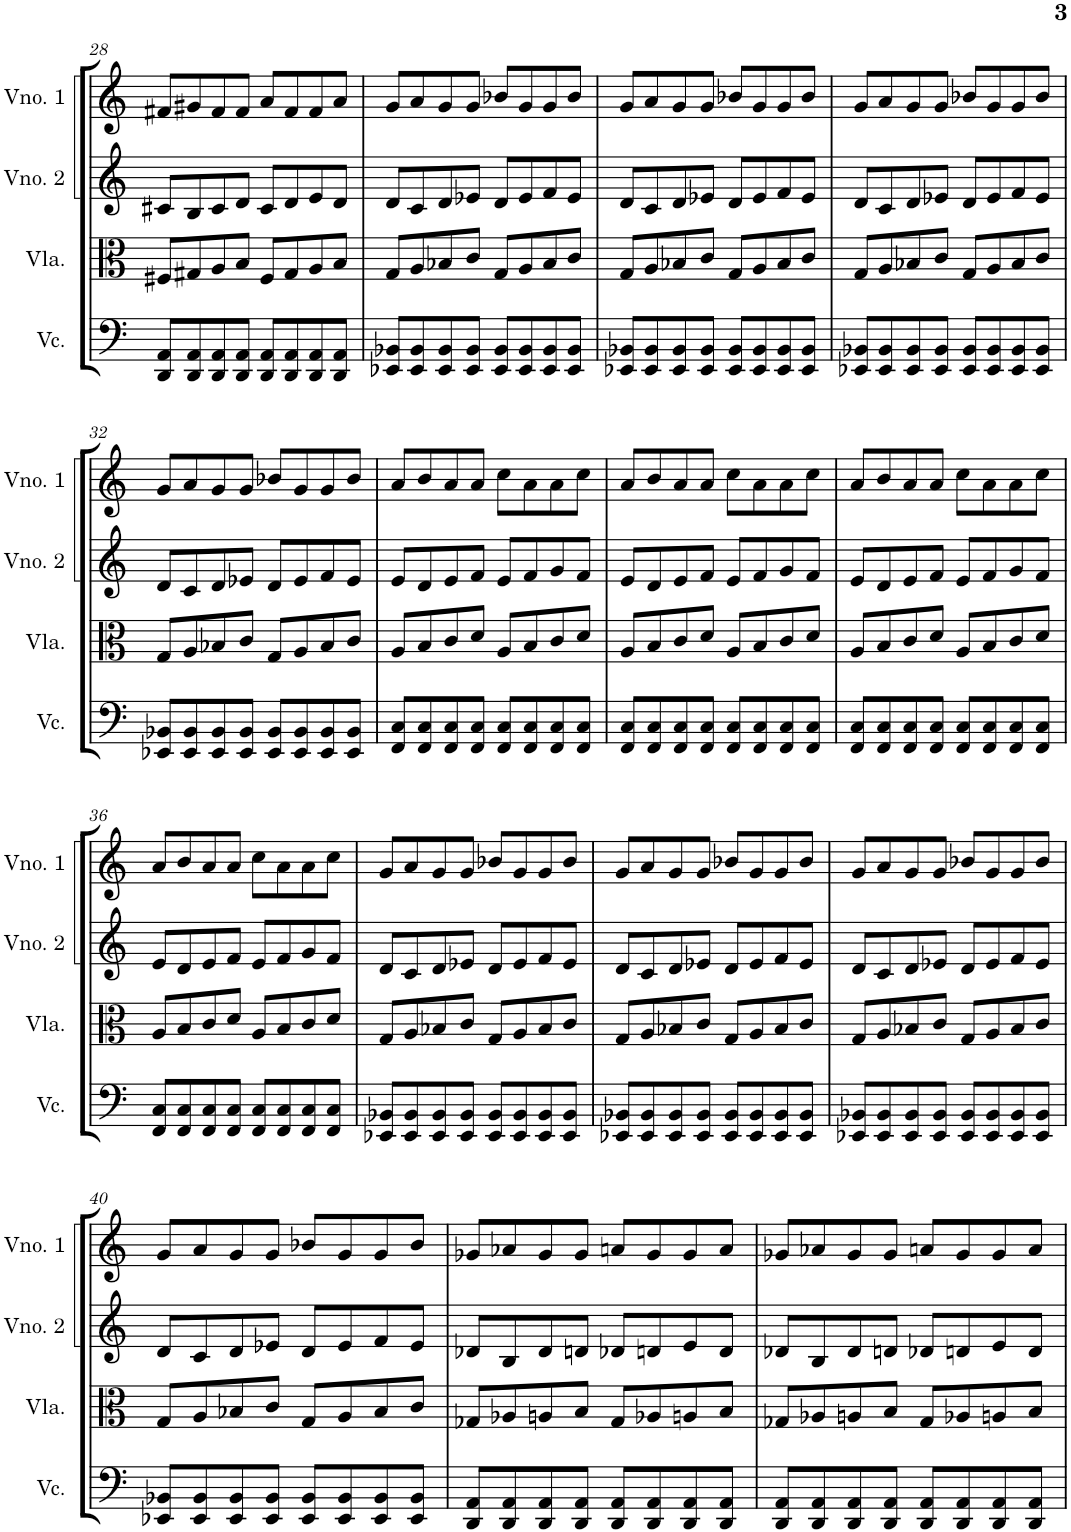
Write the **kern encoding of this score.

**kern	**kern	**kern	**kern
*part4	*part3	*part2	*part1
*staff4	*staff3	*staff2	*staff1
*I"Violoncelo	*I"Viola	*I"Violino 2	*I"Violino 1
*I'Vc.	*I'Vla.	*I'Vno. 2	*I'Vno. 1
!!LO:PB:g=z
*clefF4	*clefC3	*clefG2	*clefG2
*k[]	*k[]	*k[]	*k[]
*M4/4	*M4/4	*M4/4	*M4/4
=28	=28	=28	=28
8DD/ 8AA/L	8F#X/L	8c#X/L	8f#X/L
8DD/ 8AA/	8G#X/	8B/	8g#X/
8DD/ 8AA/	8A/	8c#/	8f#/
8DD/ 8AA/J	8B/J	8d/J	8f#/J
8DD/ 8AA/L	8F#/L	8c#/L	8a/L
8DD/ 8AA/	8G#/	8d/	8f#/
8DD/ 8AA/	8A/	8e/	8f#/
8DD/ 8AA/J	8B/J	8d/J	8a/J
=29	=29	=29	=29
8EE-X/ 8BB-X/L	8G/L	8d/L	8g/L
8EE-/ 8BB-/	8A/	8c/	8a/
8EE-/ 8BB-/	8B-X/	8d/	8g/
8EE-/ 8BB-/J	8c/J	8e-X/J	8g/J
8EE-/ 8BB-/L	8G/L	8d/L	8b-X/L
8EE-/ 8BB-/	8A/	8e-/	8g/
8EE-/ 8BB-/	8B-/	8f/	8g/
8EE-/ 8BB-/J	8c/J	8e-/J	8b-/J
=30	=30	=30	=30
8EE-X/ 8BB-X/L	8G/L	8d/L	8g/L
8EE-/ 8BB-/	8A/	8c/	8a/
8EE-/ 8BB-/	8B-X/	8d/	8g/
8EE-/ 8BB-/J	8c/J	8e-X/J	8g/J
8EE-/ 8BB-/L	8G/L	8d/L	8b-X/L
8EE-/ 8BB-/	8A/	8e-/	8g/
8EE-/ 8BB-/	8B-/	8f/	8g/
8EE-/ 8BB-/J	8c/J	8e-/J	8b-/J
=31	=31	=31	=31
8EE-X/ 8BB-X/L	8G/L	8d/L	8g/L
8EE-/ 8BB-/	8A/	8c/	8a/
8EE-/ 8BB-/	8B-X/	8d/	8g/
8EE-/ 8BB-/J	8c/J	8e-X/J	8g/J
8EE-/ 8BB-/L	8G/L	8d/L	8b-X/L
8EE-/ 8BB-/	8A/	8e-/	8g/
8EE-/ 8BB-/	8B-/	8f/	8g/
8EE-/ 8BB-/J	8c/J	8e-/J	8b-/J
!!LO:LB:g=z
=32	=32	=32	=32
8EE-X/ 8BB-X/L	8G/L	8d/L	8g/L
8EE-/ 8BB-/	8A/	8c/	8a/
8EE-/ 8BB-/	8B-X/	8d/	8g/
8EE-/ 8BB-/J	8c/J	8e-X/J	8g/J
8EE-/ 8BB-/L	8G/L	8d/L	8b-X/L
8EE-/ 8BB-/	8A/	8e-/	8g/
8EE-/ 8BB-/	8B-/	8f/	8g/
8EE-/ 8BB-/J	8c/J	8e-/J	8b-/J
=33	=33	=33	=33
8FF/ 8C/L	8A/L	8e/L	8a/L
8FF/ 8C/	8B/	8d/	8b/
8FF/ 8C/	8c/	8e/	8a/
8FF/ 8C/J	8d/J	8f/J	8a/J
8FF/ 8C/L	8A/L	8e/L	8cc\L
8FF/ 8C/	8B/	8f/	8a\
8FF/ 8C/	8c/	8g/	8a\
8FF/ 8C/J	8d/J	8f/J	8cc\J
=34	=34	=34	=34
8FF/ 8C/L	8A/L	8e/L	8a/L
8FF/ 8C/	8B/	8d/	8b/
8FF/ 8C/	8c/	8e/	8a/
8FF/ 8C/J	8d/J	8f/J	8a/J
8FF/ 8C/L	8A/L	8e/L	8cc\L
8FF/ 8C/	8B/	8f/	8a\
8FF/ 8C/	8c/	8g/	8a\
8FF/ 8C/J	8d/J	8f/J	8cc\J
=35	=35	=35	=35
8FF/ 8C/L	8A/L	8e/L	8a/L
8FF/ 8C/	8B/	8d/	8b/
8FF/ 8C/	8c/	8e/	8a/
8FF/ 8C/J	8d/J	8f/J	8a/J
8FF/ 8C/L	8A/L	8e/L	8cc\L
8FF/ 8C/	8B/	8f/	8a\
8FF/ 8C/	8c/	8g/	8a\
8FF/ 8C/J	8d/J	8f/J	8cc\J
!!LO:LB:g=z
=36	=36	=36	=36
8FF/ 8C/L	8A/L	8e/L	8a/L
8FF/ 8C/	8B/	8d/	8b/
8FF/ 8C/	8c/	8e/	8a/
8FF/ 8C/J	8d/J	8f/J	8a/J
8FF/ 8C/L	8A/L	8e/L	8cc\L
8FF/ 8C/	8B/	8f/	8a\
8FF/ 8C/	8c/	8g/	8a\
8FF/ 8C/J	8d/J	8f/J	8cc\J
=37	=37	=37	=37
8EE-X/ 8BB-X/L	8G/L	8d/L	8g/L
8EE-/ 8BB-/	8A/	8c/	8a/
8EE-/ 8BB-/	8B-X/	8d/	8g/
8EE-/ 8BB-/J	8c/J	8e-X/J	8g/J
8EE-/ 8BB-/L	8G/L	8d/L	8b-X/L
8EE-/ 8BB-/	8A/	8e-/	8g/
8EE-/ 8BB-/	8B-/	8f/	8g/
8EE-/ 8BB-/J	8c/J	8e-/J	8b-/J
=38	=38	=38	=38
8EE-X/ 8BB-X/L	8G/L	8d/L	8g/L
8EE-/ 8BB-/	8A/	8c/	8a/
8EE-/ 8BB-/	8B-X/	8d/	8g/
8EE-/ 8BB-/J	8c/J	8e-X/J	8g/J
8EE-/ 8BB-/L	8G/L	8d/L	8b-X/L
8EE-/ 8BB-/	8A/	8e-/	8g/
8EE-/ 8BB-/	8B-/	8f/	8g/
8EE-/ 8BB-/J	8c/J	8e-/J	8b-/J
=39	=39	=39	=39
8EE-X/ 8BB-X/L	8G/L	8d/L	8g/L
8EE-/ 8BB-/	8A/	8c/	8a/
8EE-/ 8BB-/	8B-X/	8d/	8g/
8EE-/ 8BB-/J	8c/J	8e-X/J	8g/J
8EE-/ 8BB-/L	8G/L	8d/L	8b-X/L
8EE-/ 8BB-/	8A/	8e-/	8g/
8EE-/ 8BB-/	8B-/	8f/	8g/
8EE-/ 8BB-/J	8c/J	8e-/J	8b-/J
!!LO:LB:g=z
=40	=40	=40	=40
8EE-X/ 8BB-X/L	8G/L	8d/L	8g/L
8EE-/ 8BB-/	8A/	8c/	8a/
8EE-/ 8BB-/	8B-X/	8d/	8g/
8EE-/ 8BB-/J	8c/J	8e-X/J	8g/J
8EE-/ 8BB-/L	8G/L	8d/L	8b-X/L
8EE-/ 8BB-/	8A/	8e-/	8g/
8EE-/ 8BB-/	8B-/	8f/	8g/
8EE-/ 8BB-/J	8c/J	8e-/J	8b-/J
=41	=41	=41	=41
8DD/ 8AA/L	8G-X/L	8d-X/L	8g-X/L
8DD/ 8AA/	8A-X/	8B/	8a-X/
8DD/ 8AA/	8An/	8d-/	8g-/
8DD/ 8AA/J	8B/J	8dn/J	8g-/J
8DD/ 8AA/L	8G-/L	8d-X/L	8an/L
8DD/ 8AA/	8A-X/	8dn/	8g-/
8DD/ 8AA/	8An/	8e/	8g-/
8DD/ 8AA/J	8B/J	8d/J	8a/J
=42	=42	=42	=42
8DD/ 8AA/L	8G-X/L	8d-X/L	8g-X/L
8DD/ 8AA/	8A-X/	8B/	8a-X/
8DD/ 8AA/	8An/	8d-/	8g-/
8DD/ 8AA/J	8B/J	8dn/J	8g-/J
8DD/ 8AA/L	8G-/L	8d-X/L	8an/L
8DD/ 8AA/	8A-X/	8dn/	8g-/
8DD/ 8AA/	8An/	8e/	8g-/
8DD/ 8AA/J	8B/J	8d/J	8a/J
=	=	=	=
*-	*-	*-	*-
